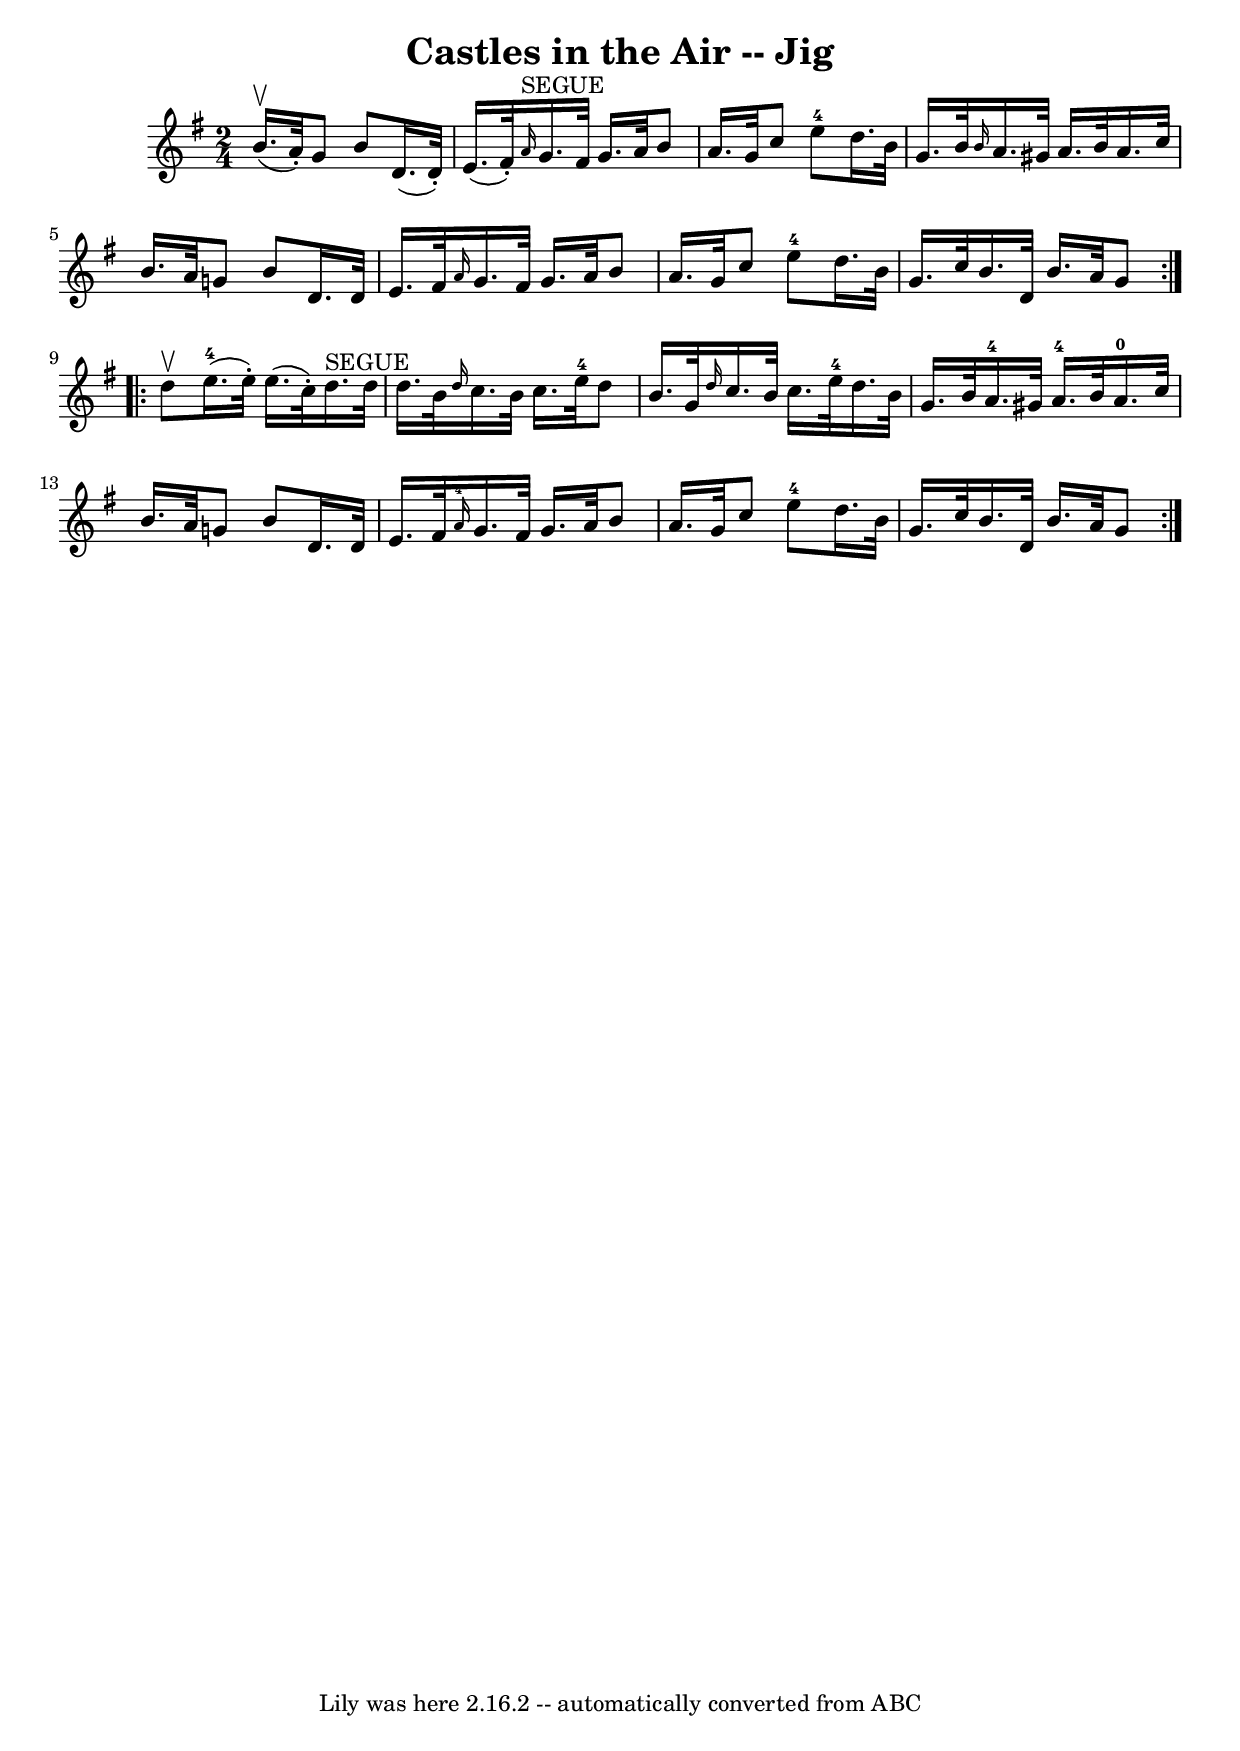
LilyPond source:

\version "2.7.40"
\include "Mammoth.ily"
\header {
	book = "Ryan's Mammoth Collection"
	crossRefNumber = "1"
	footnotes = "\\\\114 639"
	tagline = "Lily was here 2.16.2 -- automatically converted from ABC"
	title = "Castles in the Air -- Jig"
}
voicedefault =  {
\set Score.defaultBarType = "empty"

\repeat volta 2 {
\time 2/4 \key g \major b'16.^\upbow(a'32 -.) |
 g'8 b'8   
 d'16. (d'32 -.) e'16. (fis'32 -.)   |
   \grace { a'16 
^"SEGUE" } g'16. fis'32 g'16. a'32 b'8 a'16. g'32    
|
 c''8 e''8-4 d''16. b'32 g'16. b'32    |
 
\grace { b'16  } a'16. gis'32 a'16. b'32 a'16. c''32    
b'16. a'32    |
 g'!8 b'8 d'16. d'32 e'16. fis'32   
 |
 \grace { a'16  } g'16. fis'32 g'16. a'32 b'8    
a'16. g'32    |
 c''8 e''8-4 d''16. b'32 g'16.    
c''32    |
 b'16. d'32 b'16. a'32 g'8  }     
\repeat volta 2 { d''8^\upbow |
 e''16.-4(e''32 -.)   
e''16. (c''32 -.) d''16.^"SEGUE" d''32 d''16. b'32    
|
 \grace { d''16  } c''16. b'32 c''16. e''32-4 d''8   
 b'16. g'32    |
     \grace { d''16  } c''16. b'32 c''16.  
 e''32-4 d''16. b'32 g'16. b'32    |
 a'16.-4   
gis'32 a'16.-4 b'32 a'16.-0 c''32 b'16. a'32    
|
 g'!8 b'8 d'16. d'32 e'16. fis'32    |
   
\grace { a'16-4 } g'16. fis'32 g'16. a'32 b'8 a'16.    
g'32    |
 c''8 e''8-4 d''16. b'32 g'16. c''32    
|
 b'16. d'32 b'16. a'32 g'8    }   
}

\score{
    <<

	\context Staff="default"
	{
	    \voicedefault 
	}

    >>
	\layout {
	}
	\midi {}
}
